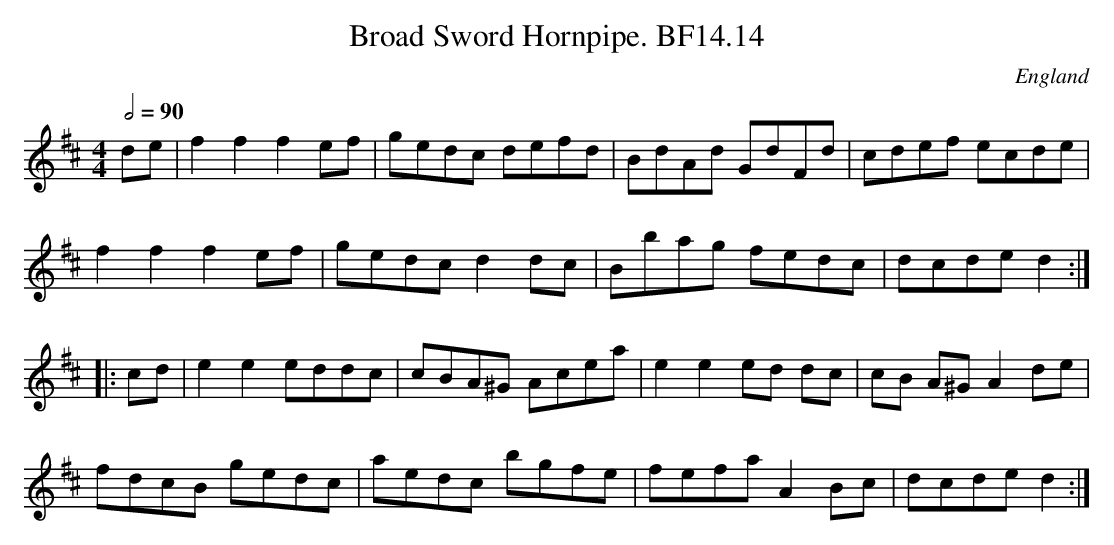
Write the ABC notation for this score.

X:1
T:Broad Sword Hornpipe. BF14.14
L:1/8
M:4/4
O:England
Q:1/2=90
K:D
de|f2f2f2ef|gedc defd|BdAd GdFd|cdef ecde|!
f2f2f2ef|gedcd2dc|Bbag fedc|dcded2:|!
|:cd|e2e2eddc|cBA^G Acea|e2e2ed dc|cB A^G A2de|!
fdcB gedc|aedc bgfe|fefaA2Bc|dcded2:|
